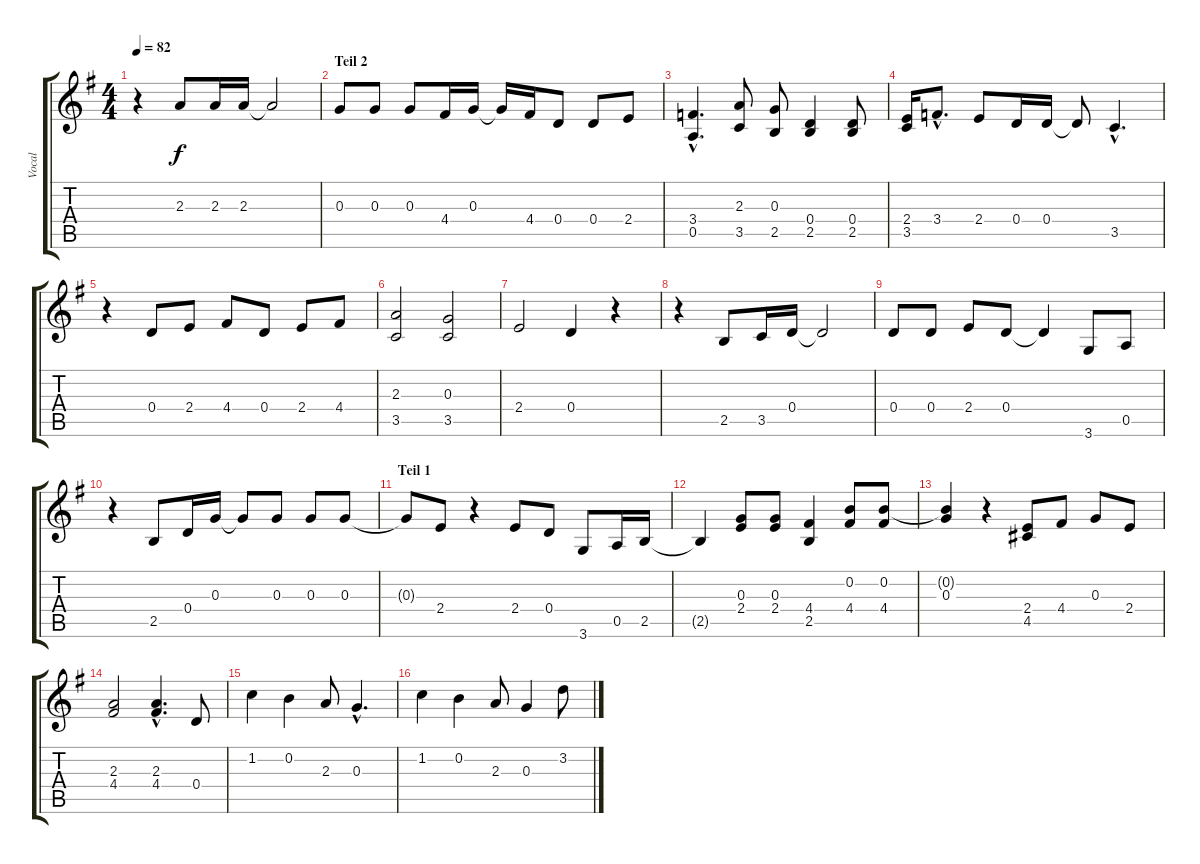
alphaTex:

\track ("Vocal" "Vocal") {instrument electricguitarmuted}
\staff {score tabs}
\tuning (E4 B3 G3 D3 A2 E2) {hide}
\ts (4 4)
\tempo 82
\clef g2
\ks g
r.4{dy f} 2.3.8 2.3.16 2.3.16 2.3{t}.2 |
\section ("" "Teil 2")
0.3.8 0.3.8 0.3.8 4.4.16 0.3.16 0.3{t}.16 4.4.16 0.4.8 0.4.8 2.4.8 |
(3.4{hac} 0.5{hac}).4{d} (2.3 3.5).8 (0.3 2.5).8 (0.4 2.5).4 (0.4 2.5).8 |
(2.4 3.5).16 3.4{hac}.8{d} 2.4.8 0.4.16 0.4.16 0.4{t}.8 3.5{hac}.4{d} |
r.4 0.4.8 2.4.8 4.4.8 0.4.8 2.4.8 4.4.8 |
(2.3 3.5).2 (0.3 3.5).2 |
2.4.2 0.4.4 r.4 |
r.4 2.5.8 3.5.16 0.4.16 0.4{t}.2 |
0.4.8 0.4.8 2.4.8 0.4.8 0.4{t}.4 3.6.8 0.5.8 |
r.4 2.5.8 0.4.16 0.3.16 0.3{t}.8 0.3.8 0.3.8 0.3.8 |
\section ("" "Teil 1")
0.3{t}.8 2.4.8 r.4 2.4.8 0.4.8 3.6.8 0.5.16 2.5.16 |
2.5{t}.4 (0.3 2.4).8 (0.3 2.4).8 (4.4 2.5).4 (0.2 4.4).8 (0.2 4.4).8 |
(0.2{t} 0.3).4 r.4 (2.4 4.5).8 4.4.8 0.3.8 2.4.8 |
(2.3 4.4).2 (2.3{hac} 4.4{hac}).4{d} 0.4.8 |
1.2.4 0.2.4 2.3.8 0.3{hac}.4{d} |
1.2.4 0.2.4 2.3.8 0.3.4 3.2.8
